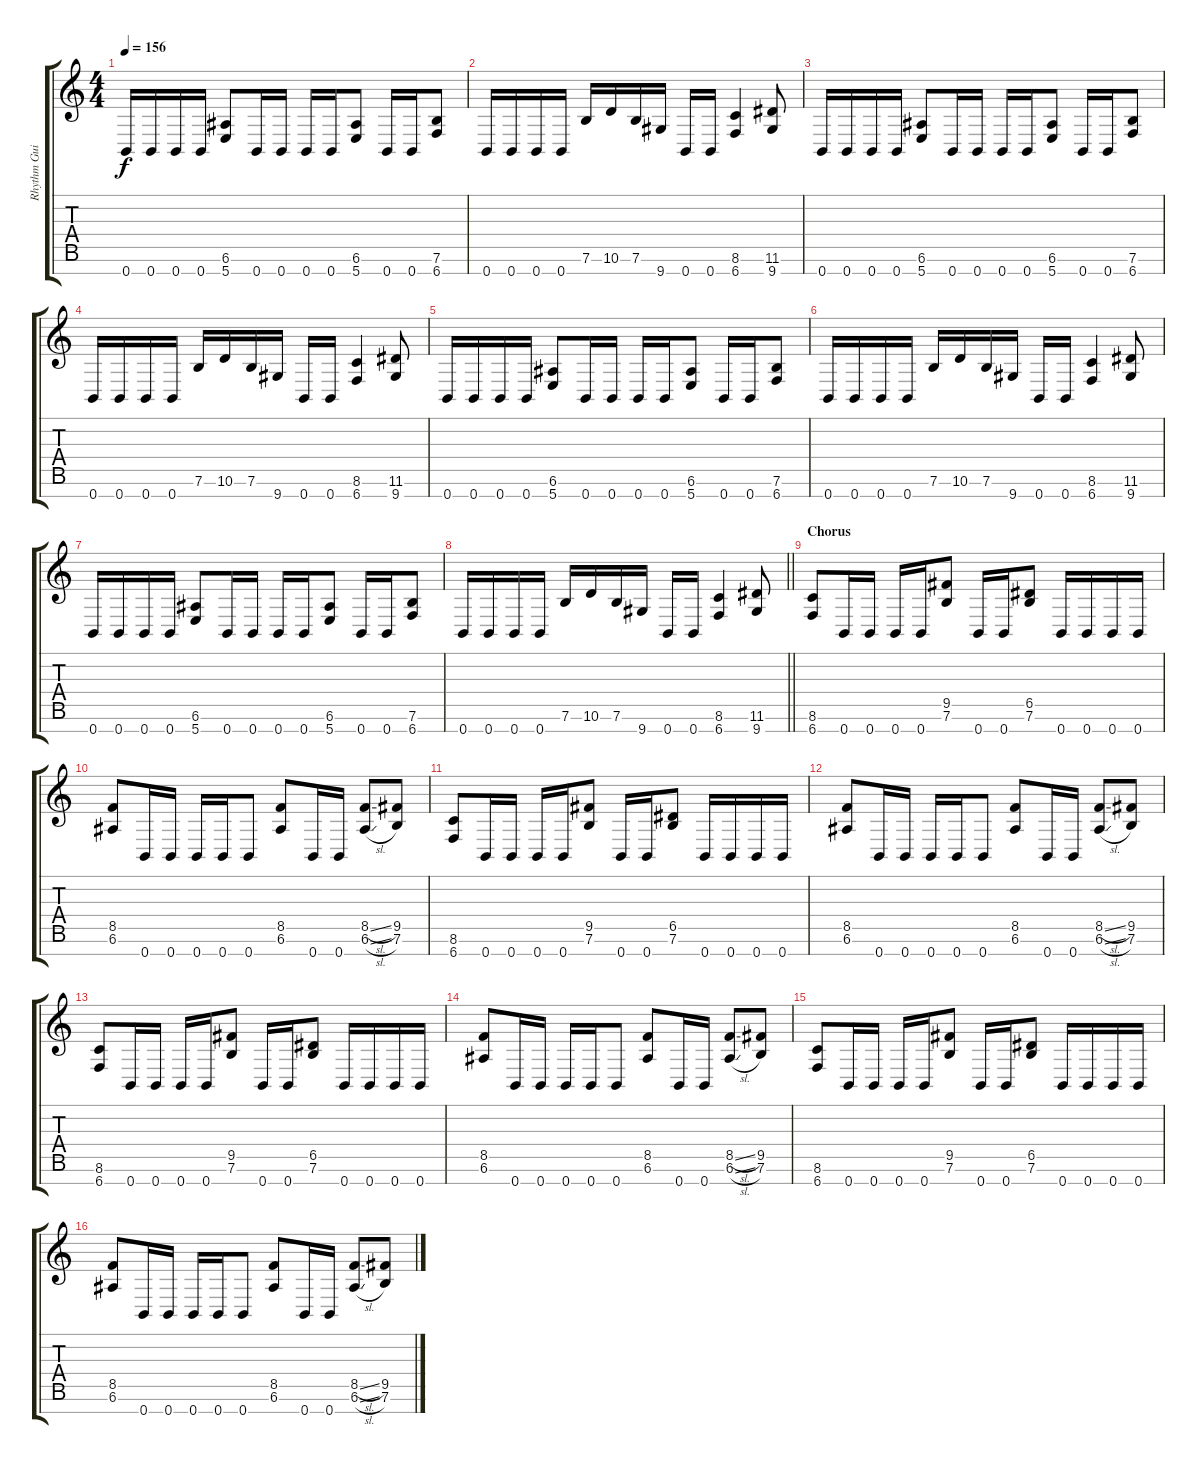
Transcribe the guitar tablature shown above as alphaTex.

\track ("Rhythm Guitar 2" "Rhythm Gui") {instrument overdrivenguitar}
\staff {score tabs}
\tuning (E4 B3 G3 D3 A2 E2 B1) {hide}
\ts (4 4)
\tempo 156
\clef g2
\ks c
0.7.16{dy f} 0.7.16 0.7.16 0.7.16 (6.6 5.7).8 0.7.16 0.7.16 0.7.16 0.7.16 (6.6 5.7).8 0.7.16 0.7.16 (7.6 6.7).8 |
0.7.16 0.7.16 0.7.16 0.7.16 7.6.16 10.6.16 7.6.16 9.7.16 0.7.16 0.7.16 (8.6 6.7).4 (11.6 9.7).8 |
0.7.16 0.7.16 0.7.16 0.7.16 (6.6 5.7).8 0.7.16 0.7.16 0.7.16 0.7.16 (6.6 5.7).8 0.7.16 0.7.16 (7.6 6.7).8 |
0.7.16 0.7.16 0.7.16 0.7.16 7.6.16 10.6.16 7.6.16 9.7.16 0.7.16 0.7.16 (8.6 6.7).4 (11.6 9.7).8 |
0.7.16 0.7.16 0.7.16 0.7.16 (6.6 5.7).8 0.7.16 0.7.16 0.7.16 0.7.16 (6.6 5.7).8 0.7.16 0.7.16 (7.6 6.7).8 |
0.7.16 0.7.16 0.7.16 0.7.16 7.6.16 10.6.16 7.6.16 9.7.16 0.7.16 0.7.16 (8.6 6.7).4 (11.6 9.7).8 |
0.7.16 0.7.16 0.7.16 0.7.16 (6.6 5.7).8 0.7.16 0.7.16 0.7.16 0.7.16 (6.6 5.7).8 0.7.16 0.7.16 (7.6 6.7).8 |
\barLineRight lightlight
0.7.16 0.7.16 0.7.16 0.7.16 7.6.16 10.6.16 7.6.16 9.7.16 0.7.16 0.7.16 (8.6 6.7).4 (11.6 9.7).8 |
\section ("" "Chorus")
(8.6 6.7).8 0.7.16 0.7.16 0.7.16 0.7.16 (9.5 7.6).8 0.7.16 0.7.16 (6.5 7.6).8 0.7.16 0.7.16 0.7.16 0.7.16 |
(8.5 6.6).8 0.7.16 0.7.16 0.7.16 0.7.16 0.7.8 (8.5 6.6).8 0.7.16 0.7.16 (8.5{sl} 6.6{sl}).8 (9.5 7.6).8 |
(8.6 6.7).8 0.7.16 0.7.16 0.7.16 0.7.16 (9.5 7.6).8 0.7.16 0.7.16 (6.5 7.6).8 0.7.16 0.7.16 0.7.16 0.7.16 |
(8.5 6.6).8 0.7.16 0.7.16 0.7.16 0.7.16 0.7.8 (8.5 6.6).8 0.7.16 0.7.16 (8.5{sl} 6.6{sl}).8 (9.5 7.6).8 |
(8.6 6.7).8 0.7.16 0.7.16 0.7.16 0.7.16 (9.5 7.6).8 0.7.16 0.7.16 (6.5 7.6).8 0.7.16 0.7.16 0.7.16 0.7.16 |
(8.5 6.6).8 0.7.16 0.7.16 0.7.16 0.7.16 0.7.8 (8.5 6.6).8 0.7.16 0.7.16 (8.5{sl} 6.6{sl}).8 (9.5 7.6).8 |
(8.6 6.7).8 0.7.16 0.7.16 0.7.16 0.7.16 (9.5 7.6).8 0.7.16 0.7.16 (6.5 7.6).8 0.7.16 0.7.16 0.7.16 0.7.16 |
(8.5 6.6).8 0.7.16 0.7.16 0.7.16 0.7.16 0.7.8 (8.5 6.6).8 0.7.16 0.7.16 (8.5{sl} 6.6{sl}).8 (9.5 7.6).8
